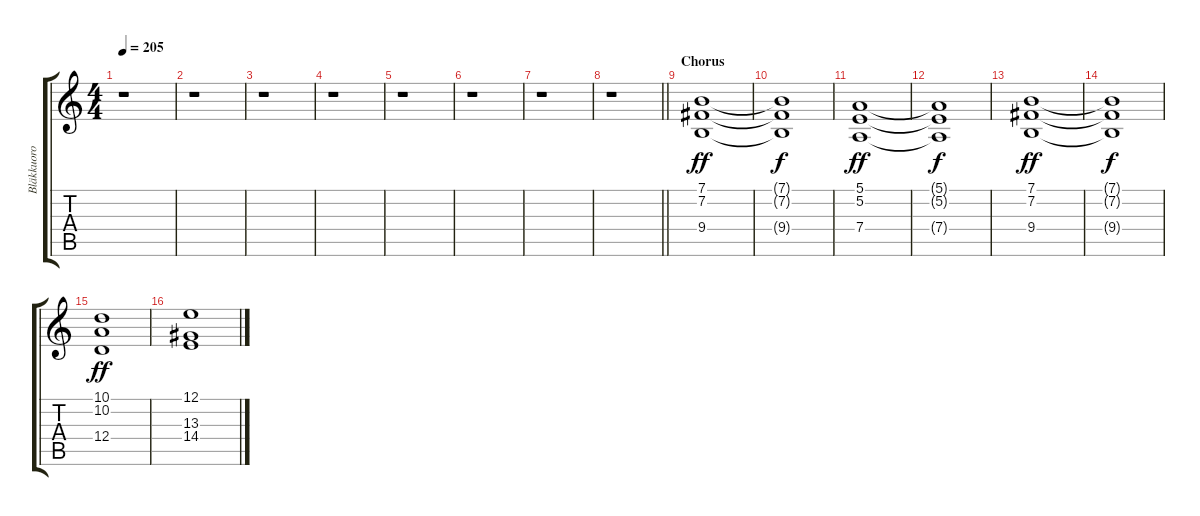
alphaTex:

\track ("Bläkkuoro" "Bläkkuoro") {instrument lead6voice}
\staff {score tabs}
\tuning (E4 B3 G3 D3 A2 E2) {hide}
\ts (4 4)
\tempo 205
\clef g2
\ks c
r.1{dy ff} |
r.1 |
r.1 |
r.1 |
r.1 |
r.1 |
r.1 |
\barLineRight lightlight
r.1 |
\section ("" "Chorus")
(7.1 7.2 9.4).1 |
(7.1{t} 7.2{t} 9.4{t}).1{dy f} |
(5.1 5.2 7.4).1{dy ff} |
(5.1{t} 5.2{t} 7.4{t}).1{dy f} |
(7.1 7.2 9.4).1{dy ff} |
(7.1{t} 7.2{t} 9.4{t}).1{dy f} |
(10.1 10.2 12.4).1{dy ff} |
(12.1 13.3 14.4).1
